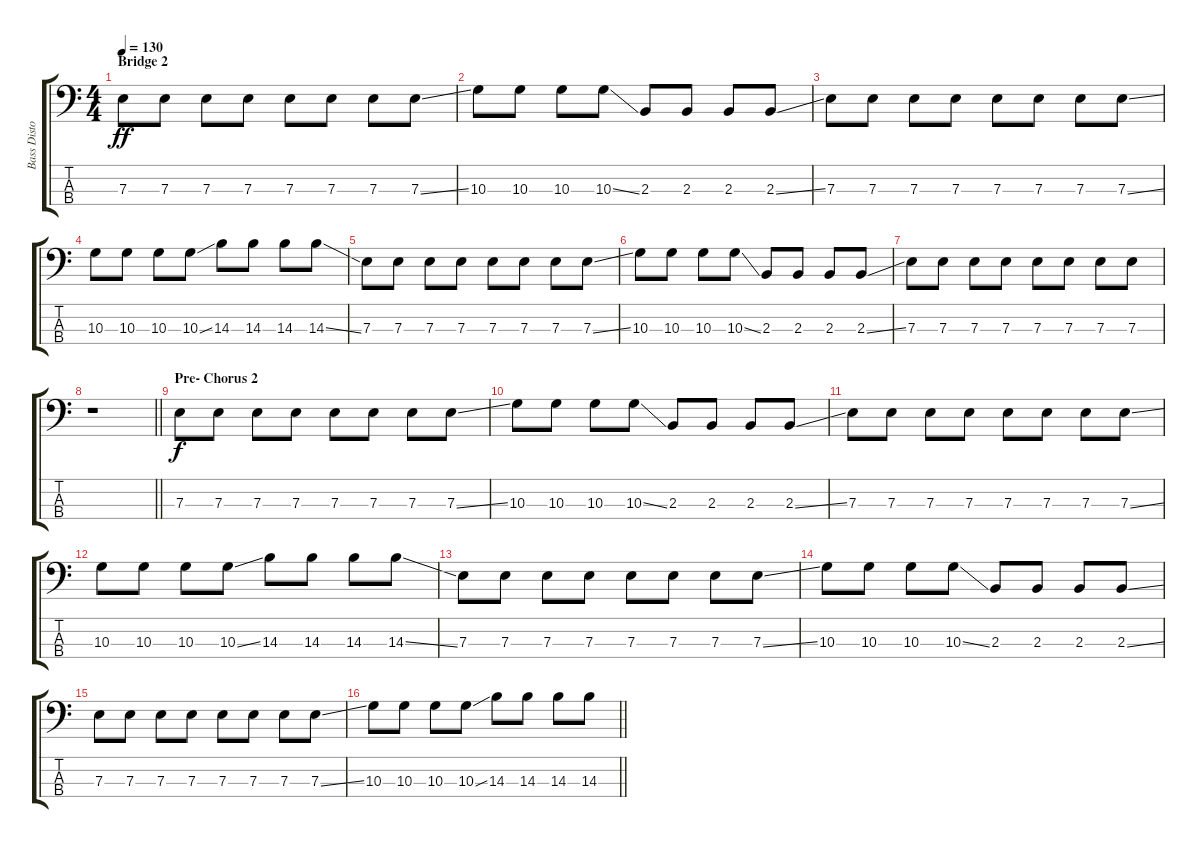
\track ("Bass Distortion" "Bass Disto") {instrument distortionguitar}
\staff {score tabs}
\tuning (G2 D2 A1 E1) {hide}
\ts (4 4)
\section ("" "Bridge 2")
\tempo 130
\clef f4
\ks c
7.3.8{dy ff} 7.3.8 7.3.8 7.3.8 7.3.8 7.3.8 7.3.8 7.3{ss}.8 |
10.3.8 10.3.8 10.3.8 10.3{ss}.8 2.3.8 2.3.8 2.3.8 2.3{ss}.8 |
7.3.8 7.3.8 7.3.8 7.3.8 7.3.8 7.3.8 7.3.8 7.3{ss}.8 |
10.3.8 10.3.8 10.3.8 10.3{ss}.8 14.3.8 14.3.8 14.3.8 14.3{ss}.8 |
7.3.8 7.3.8 7.3.8 7.3.8 7.3.8 7.3.8 7.3.8 7.3{ss}.8 |
10.3.8 10.3.8 10.3.8 10.3{ss}.8 2.3.8 2.3.8 2.3.8 2.3{ss}.8 |
7.3.8 7.3.8 7.3.8 7.3.8 7.3.8 7.3.8 7.3.8 7.3.8 |
\barLineRight lightlight
r.1 |
\section ("" "Pre- Chorus 2")
7.3.8{dy f} 7.3.8 7.3.8 7.3.8 7.3.8 7.3.8 7.3.8 7.3{ss}.8 |
10.3.8 10.3.8 10.3.8 10.3{ss}.8 2.3.8 2.3.8 2.3.8 2.3{ss}.8 |
7.3.8 7.3.8 7.3.8 7.3.8 7.3.8 7.3.8 7.3.8 7.3{ss}.8 |
10.3.8 10.3.8 10.3.8 10.3{ss}.8 14.3.8 14.3.8 14.3.8 14.3{ss}.8 |
7.3.8 7.3.8 7.3.8 7.3.8 7.3.8 7.3.8 7.3.8 7.3{ss}.8 |
10.3.8 10.3.8 10.3.8 10.3{ss}.8 2.3.8 2.3.8 2.3.8 2.3{ss}.8 |
7.3.8 7.3.8 7.3.8 7.3.8 7.3.8 7.3.8 7.3.8 7.3{ss}.8 |
\barLineRight lightlight
10.3.8 10.3.8 10.3.8 10.3{ss}.8 14.3.8 14.3.8 14.3.8 14.3.8
